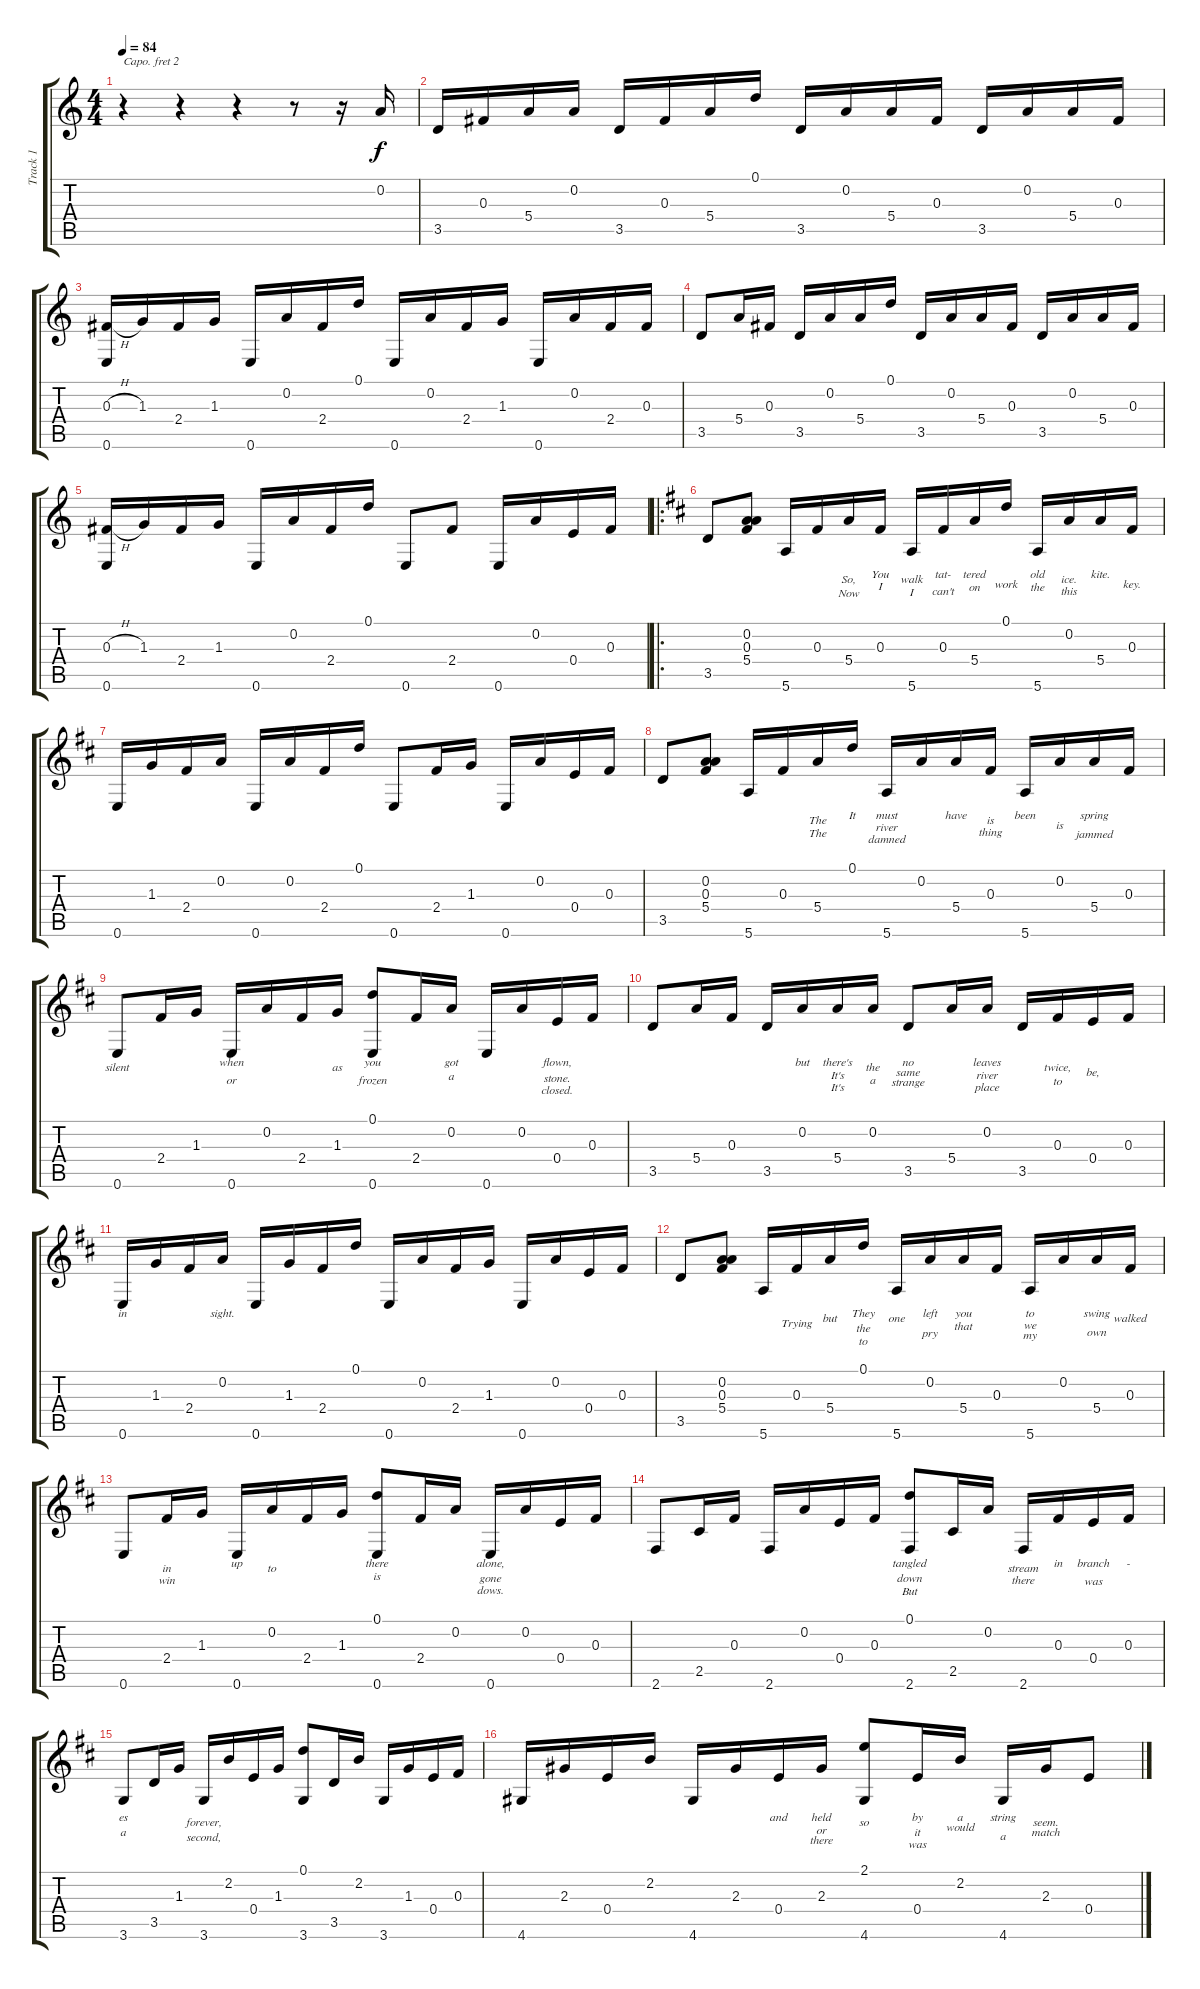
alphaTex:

\track ("Track 1" "Track 1") {instrument acousticguitarsteel}
\staff {score tabs}
\capo 2
\tuning (C4 G3 E3 D3 A2 D2) {hide}
\ts (4 4)
\tempo 84
\clef g2
\ks c
r.4{dy f instrument acousticguitarsteel} r.4 r.4 r.8 r.16 0.2.16 |
3.5.16 0.3.16 5.4.16 0.2.16 3.5.16 0.3.16 5.4.16 0.1.16 3.5.16 0.2.16 5.4.16 0.3.16 3.5.16 0.2.16 5.4.16 0.3.16 |
(0.3{h} 0.6).16 1.3.16 2.4.16 1.3.16 0.6.16 0.2.16 2.4.16 0.1.16 0.6.16 0.2.16 2.4.16 1.3.16 0.6.16 0.2.16 2.4.16 0.3.16 |
3.5.8 5.4.16 0.3.16 3.5.16 0.2.16 5.4.16 0.1.16 3.5.16 0.2.16 5.4.16 0.3.16 3.5.16 0.2.16 5.4.16 0.3.16 |
(0.3{h} 0.6).16 1.3.16 2.4.16 1.3.16 0.6.16 0.2.16 2.4.16 0.1.16 0.6.8 2.4.8 0.6.16 0.2.16 0.4.16 0.3.16 |
\ro
\ks d
3.5.8{lyrics (0 "") lyrics (1 "") lyrics (2 "") lyrics (3 "") lyrics (4 "")} (0.2 0.3 5.4).8{lyrics (0 "") lyrics (1 "") lyrics (2 "") lyrics (3 "") lyrics (4 "")} 5.6.16{lyrics (0 "") lyrics (1 "") lyrics (2 "") lyrics (3 "") lyrics (4 "")} 0.3.16{lyrics (0 "") lyrics (1 "") lyrics (2 "") lyrics (3 "") lyrics (4 "")} 5.4.16{lyrics (0 "") lyrics (1 "So,") lyrics (2 "Now") lyrics (3 "") lyrics (4 "")} 0.3.16{lyrics (0 "You") lyrics (1 "I") lyrics (2 "") lyrics (3 "") lyrics (4 "")} 5.6.16{lyrics (0 "") lyrics (1 "walk") lyrics (2 "I") lyrics (3 "") lyrics (4 "")} 0.3.16{lyrics (0 "tat-") lyrics (1 "") lyrics (2 "can't") lyrics (3 "") lyrics (4 "")} 5.4.16{lyrics (0 "tered") lyrics (1 "on") lyrics (2 "") lyrics (3 "") lyrics (4 "")} 0.1.16{lyrics (0 "") lyrics (1 "") lyrics (2 "work") lyrics (3 "") lyrics (4 "")} 5.6.16{lyrics (0 "old") lyrics (1 "the") lyrics (2 "") lyrics (3 "") lyrics (4 "")} 0.2.16{lyrics (0 "") lyrics (1 "ice.") lyrics (2 "this") lyrics (3 "") lyrics (4 "")} 5.4.16{lyrics (0 "kite.") lyrics (1 "") lyrics (2 "") lyrics (3 "") lyrics (4 "")} 0.3.16{lyrics (0 "") lyrics (1 "") lyrics (2 "key.") lyrics (3 "") lyrics (4 "")} |
0.6.16{lyrics (0 "") lyrics (1 "") lyrics (2 "") lyrics (3 "") lyrics (4 "")} 1.3.16{lyrics (0 "") lyrics (1 "") lyrics (2 "") lyrics (3 "") lyrics (4 "")} 2.4.16{lyrics (0 "") lyrics (1 "") lyrics (2 "") lyrics (3 "") lyrics (4 "")} 0.2.16{lyrics (0 "") lyrics (1 "") lyrics (2 "") lyrics (3 "") lyrics (4 "")} 0.6.16{lyrics (0 "") lyrics (1 "") lyrics (2 "") lyrics (3 "") lyrics (4 "")} 0.2.16{lyrics (0 "") lyrics (1 "") lyrics (2 "") lyrics (3 "") lyrics (4 "")} 2.4.16{lyrics (0 "") lyrics (1 "") lyrics (2 "") lyrics (3 "") lyrics (4 "")} 0.1.16{lyrics (0 "") lyrics (1 "") lyrics (2 "") lyrics (3 "") lyrics (4 "")} 0.6.8{lyrics (0 "") lyrics (1 "") lyrics (2 "") lyrics (3 "") lyrics (4 "")} 2.4.16{lyrics (0 "") lyrics (1 "") lyrics (2 "") lyrics (3 "") lyrics (4 "")} 1.3.16{lyrics (0 "") lyrics (1 "") lyrics (2 "") lyrics (3 "") lyrics (4 "")} 0.6.16{lyrics (0 "") lyrics (1 "") lyrics (2 "") lyrics (3 "") lyrics (4 "")} 0.2.16{lyrics (0 "") lyrics (1 "") lyrics (2 "") lyrics (3 "") lyrics (4 "")} 0.4.16{lyrics (0 "") lyrics (1 "") lyrics (2 "") lyrics (3 "") lyrics (4 "")} 0.3.16{lyrics (0 "") lyrics (1 "") lyrics (2 "") lyrics (3 "") lyrics (4 "")} |
3.5.8{lyrics (0 "") lyrics (1 "") lyrics (2 "") lyrics (3 "") lyrics (4 "")} (0.2 0.3 5.4).8{lyrics (0 "") lyrics (1 "") lyrics (2 "") lyrics (3 "") lyrics (4 "")} 5.6.16{lyrics (0 "") lyrics (1 "") lyrics (2 "") lyrics (3 "") lyrics (4 "")} 0.3.16{lyrics (0 "") lyrics (1 "") lyrics (2 "") lyrics (3 "") lyrics (4 "")} 5.4.16{lyrics (0 "") lyrics (1 "The") lyrics (2 "The") lyrics (3 "") lyrics (4 "")} 0.1.16{lyrics (0 "It") lyrics (1 "") lyrics (2 "") lyrics (3 "") lyrics (4 "")} 5.6.16{lyrics (0 "must") lyrics (1 "river") lyrics (2 "damned") lyrics (3 "") lyrics (4 "")} 0.2.16{lyrics (0 "") lyrics (1 "") lyrics (2 "") lyrics (3 "") lyrics (4 "")} 5.4.16{lyrics (0 "have") lyrics (1 "") lyrics (2 "") lyrics (3 "") lyrics (4 "")} 0.3.16{lyrics (0 "") lyrics (1 "is") lyrics (2 "thing") lyrics (3 "") lyrics (4 "")} 5.6.16{lyrics (0 "been") lyrics (1 "") lyrics (2 "") lyrics (3 "") lyrics (4 "")} 0.2.16{lyrics (0 "") lyrics (1 "") lyrics (2 "is") lyrics (3 "") lyrics (4 "")} 5.4.16{lyrics (0 "spring") lyrics (1 "") lyrics (2 "jammed") lyrics (3 "") lyrics (4 "")} 0.3.16{lyrics (0 "") lyrics (1 "") lyrics (2 "") lyrics (3 "") lyrics (4 "")} |
0.6.8{lyrics (0 "") lyrics (1 "silent") lyrics (2 "") lyrics (3 "") lyrics (4 "")} 2.4.16{lyrics (0 "") lyrics (1 "") lyrics (2 "") lyrics (3 "") lyrics (4 "")} 1.3.16{lyrics (0 "") lyrics (1 "") lyrics (2 "") lyrics (3 "") lyrics (4 "")} 0.6.16{lyrics (0 "when") lyrics (1 "") lyrics (2 "or") lyrics (3 "") lyrics (4 "")} 0.2.16{lyrics (0 "") lyrics (1 "") lyrics (2 "") lyrics (3 "") lyrics (4 "")} 2.4.16{lyrics (0 "") lyrics (1 "") lyrics (2 "") lyrics (3 "") lyrics (4 "")} 1.3.16{lyrics (0 "") lyrics (1 "as") lyrics (2 "") lyrics (3 "") lyrics (4 "")} (0.1 0.6).8{lyrics (0 "you") lyrics (1 "") lyrics (2 "frozen") lyrics (3 "") lyrics (4 "")} 2.4.16{lyrics (0 "") lyrics (1 "") lyrics (2 "") lyrics (3 "") lyrics (4 "")} 0.2.16{lyrics (0 "got") lyrics (1 "a") lyrics (2 "") lyrics (3 "") lyrics (4 "")} 0.6.16{lyrics (0 "") lyrics (1 "") lyrics (2 "") lyrics (3 "") lyrics (4 "")} 0.2.16{lyrics (0 "") lyrics (1 "") lyrics (2 "") lyrics (3 "") lyrics (4 "")} 0.4.16{lyrics (0 "flown,") lyrics (1 "stone.") lyrics (2 "closed.") lyrics (3 "") lyrics (4 "")} 0.3.16{lyrics (0 "") lyrics (1 "") lyrics (2 "") lyrics (3 "") lyrics (4 "")} |
3.5.8{lyrics (0 "") lyrics (1 "") lyrics (2 "") lyrics (3 "") lyrics (4 "")} 5.4.16{lyrics (0 "") lyrics (1 "") lyrics (2 "") lyrics (3 "") lyrics (4 "")} 0.3.16{lyrics (0 "") lyrics (1 "") lyrics (2 "") lyrics (3 "") lyrics (4 "")} 3.5.16{lyrics (0 "") lyrics (1 "") lyrics (2 "") lyrics (3 "") lyrics (4 "")} 0.2.16{lyrics (0 "but") lyrics (1 "") lyrics (2 "") lyrics (3 "") lyrics (4 "")} 5.4.16{lyrics (0 "there's") lyrics (1 "It's") lyrics (2 "It's") lyrics (3 "") lyrics (4 "")} 0.2.16{lyrics (0 "") lyrics (1 "the") lyrics (2 "a") lyrics (3 "") lyrics (4 "")} 3.5.8{lyrics (0 "no") lyrics (1 "same") lyrics (2 "strange") lyrics (3 "") lyrics (4 "")} 5.4.16{lyrics (0 "") lyrics (1 "") lyrics (2 "") lyrics (3 "") lyrics (4 "")} 0.2.16{lyrics (0 "leaves") lyrics (1 "river") lyrics (2 "place") lyrics (3 "") lyrics (4 "")} 3.5.16{lyrics (0 "") lyrics (1 "") lyrics (2 "") lyrics (3 "") lyrics (4 "")} 0.3.16{lyrics (0 "") lyrics (1 "twice,") lyrics (2 "to") lyrics (3 "") lyrics (4 "")} 0.4.16{lyrics (0 "") lyrics (1 "") lyrics (2 "be,") lyrics (3 "") lyrics (4 "")} 0.3.16{lyrics (0 "") lyrics (1 "") lyrics (2 "") lyrics (3 "") lyrics (4 "")} |
0.6.16{lyrics (0 "in") lyrics (1 "") lyrics (2 "") lyrics (3 "") lyrics (4 "")} 1.3.16{lyrics (0 "") lyrics (1 "") lyrics (2 "") lyrics (3 "") lyrics (4 "")} 2.4.16{lyrics (0 "") lyrics (1 "") lyrics (2 "") lyrics (3 "") lyrics (4 "")} 0.2.16{lyrics (0 "sight.") lyrics (1 "") lyrics (2 "") lyrics (3 "") lyrics (4 "")} 0.6.16{lyrics (0 "") lyrics (1 "") lyrics (2 "") lyrics (3 "") lyrics (4 "")} 1.3.16{lyrics (0 "") lyrics (1 "") lyrics (2 "") lyrics (3 "") lyrics (4 "")} 2.4.16{lyrics (0 "") lyrics (1 "") lyrics (2 "") lyrics (3 "") lyrics (4 "")} 0.1.16{lyrics (0 "") lyrics (1 "") lyrics (2 "") lyrics (3 "") lyrics (4 "")} 0.6.16{lyrics (0 "") lyrics (1 "") lyrics (2 "") lyrics (3 "") lyrics (4 "")} 0.2.16{lyrics (0 "") lyrics (1 "") lyrics (2 "") lyrics (3 "") lyrics (4 "")} 2.4.16{lyrics (0 "") lyrics (1 "") lyrics (2 "") lyrics (3 "") lyrics (4 "")} 1.3.16{lyrics (0 "") lyrics (1 "") lyrics (2 "") lyrics (3 "") lyrics (4 "")} 0.6.16{lyrics (0 "") lyrics (1 "") lyrics (2 "") lyrics (3 "") lyrics (4 "")} 0.2.16{lyrics (0 "") lyrics (1 "") lyrics (2 "") lyrics (3 "") lyrics (4 "")} 0.4.16{lyrics (0 "") lyrics (1 "") lyrics (2 "") lyrics (3 "") lyrics (4 "")} 0.3.16{lyrics (0 "") lyrics (1 "") lyrics (2 "") lyrics (3 "") lyrics (4 "")} |
3.5.8{lyrics (0 "") lyrics (1 "") lyrics (2 "") lyrics (3 "") lyrics (4 "")} (0.2 0.3 5.4).8{lyrics (0 "") lyrics (1 "") lyrics (2 "") lyrics (3 "") lyrics (4 "")} 5.6.16{lyrics (0 "") lyrics (1 "") lyrics (2 "") lyrics (3 "") lyrics (4 "")} 0.3.16{lyrics (0 "") lyrics (1 "") lyrics (2 "Trying") lyrics (3 "") lyrics (4 "")} 5.4.16{lyrics (0 "") lyrics (1 "but") lyrics (2 "") lyrics (3 "") lyrics (4 "")} 0.1.16{lyrics (0 "They") lyrics (1 "the") lyrics (2 "to") lyrics (3 "") lyrics (4 "")} 5.6.16{lyrics (0 "") lyrics (1 "one") lyrics (2 "") lyrics (3 "") lyrics (4 "")} 0.2.16{lyrics (0 "left") lyrics (1 "") lyrics (2 "pry") lyrics (3 "") lyrics (4 "")} 5.4.16{lyrics (0 "you") lyrics (1 "that") lyrics (2 "") lyrics (3 "") lyrics (4 "")} 0.3.16{lyrics (0 "") lyrics (1 "") lyrics (2 "") lyrics (3 "") lyrics (4 "")} 5.6.16{lyrics (0 "to") lyrics (1 "we") lyrics (2 "my") lyrics (3 "") lyrics (4 "")} 0.2.16{lyrics (0 "") lyrics (1 "") lyrics (2 "") lyrics (3 "") lyrics (4 "")} 5.4.16{lyrics (0 "swing") lyrics (1 "") lyrics (2 "own") lyrics (3 "") lyrics (4 "")} 0.3.16{lyrics (0 "") lyrics (1 "walked") lyrics (2 "") lyrics (3 "") lyrics (4 "")} |
0.6.8{lyrics (0 "") lyrics (1 "") lyrics (2 "") lyrics (3 "") lyrics (4 "")} 2.4.16{lyrics (0 "") lyrics (1 "in") lyrics (2 "win") lyrics (3 "") lyrics (4 "")} 1.3.16{lyrics (0 "") lyrics (1 "") lyrics (2 "") lyrics (3 "") lyrics (4 "")} 0.6.16{lyrics (0 "up") lyrics (1 "") lyrics (2 "") lyrics (3 "") lyrics (4 "")} 0.2.16{lyrics (0 "") lyrics (1 "to") lyrics (2 "") lyrics (3 "") lyrics (4 "")} 2.4.16{lyrics (0 "") lyrics (1 "") lyrics (2 "") lyrics (3 "") lyrics (4 "")} 1.3.16{lyrics (0 "") lyrics (1 "") lyrics (2 "") lyrics (3 "") lyrics (4 "")} (0.1 0.6).8{lyrics (0 "there") lyrics (1 "is") lyrics (2 "") lyrics (3 "") lyrics (4 "")} 2.4.16{lyrics (0 "") lyrics (1 "") lyrics (2 "") lyrics (3 "") lyrics (4 "")} 0.2.16{lyrics (0 "") lyrics (1 "") lyrics (2 "") lyrics (3 "") lyrics (4 "")} 0.6.16{lyrics (0 "alone,") lyrics (1 "gone") lyrics (2 "dows.") lyrics (3 "") lyrics (4 "")} 0.2.16{lyrics (0 "") lyrics (1 "") lyrics (2 "") lyrics (3 "") lyrics (4 "")} 0.4.16{lyrics (0 "") lyrics (1 "") lyrics (2 "") lyrics (3 "") lyrics (4 "")} 0.3.16{lyrics (0 "") lyrics (1 "") lyrics (2 "") lyrics (3 "") lyrics (4 "")} |
2.6.8{lyrics (0 "") lyrics (1 "") lyrics (2 "") lyrics (3 "") lyrics (4 "")} 2.5.16{lyrics (0 "") lyrics (1 "") lyrics (2 "") lyrics (3 "") lyrics (4 "")} 0.3.16{lyrics (0 "") lyrics (1 "") lyrics (2 "") lyrics (3 "") lyrics (4 "")} 2.6.16{lyrics (0 "") lyrics (1 "") lyrics (2 "") lyrics (3 "") lyrics (4 "")} 0.2.16{lyrics (0 "") lyrics (1 "") lyrics (2 "") lyrics (3 "") lyrics (4 "")} 0.4.16{lyrics (0 "") lyrics (1 "") lyrics (2 "") lyrics (3 "") lyrics (4 "")} 0.3.16{lyrics (0 "") lyrics (1 "") lyrics (2 "") lyrics (3 "") lyrics (4 "")} (0.1 2.6).8{lyrics (0 "tangled") lyrics (1 "down") lyrics (2 "But") lyrics (3 "") lyrics (4 "")} 2.5.16{lyrics (0 "") lyrics (1 "") lyrics (2 "") lyrics (3 "") lyrics (4 "")} 0.2.16{lyrics (0 "") lyrics (1 "") lyrics (2 "") lyrics (3 "") lyrics (4 "")} 2.6.16{lyrics (0 "") lyrics (1 "stream") lyrics (2 "there") lyrics (3 "") lyrics (4 "")} 0.3.16{lyrics (0 "in") lyrics (1 "") lyrics (2 "") lyrics (3 "") lyrics (4 "")} 0.4.16{lyrics (0 "branch") lyrics (1 "") lyrics (2 "was") lyrics (3 "") lyrics (4 "")} 0.3.16{lyrics (0 "-") lyrics (1 "") lyrics (2 "") lyrics (3 "") lyrics (4 "")} |
3.6.8{lyrics (0 "es") lyrics (1 "") lyrics (2 "a") lyrics (3 "") lyrics (4 "")} 3.5.16{lyrics (0 "") lyrics (1 "") lyrics (2 "") lyrics (3 "") lyrics (4 "")} 1.3.16{lyrics (0 "") lyrics (1 "") lyrics (2 "") lyrics (3 "") lyrics (4 "")} 3.6.16{lyrics (0 "") lyrics (1 "forever,") lyrics (2 "second,") lyrics (3 "") lyrics (4 "")} 2.2.16{lyrics (0 "") lyrics (1 "") lyrics (2 "") lyrics (3 "") lyrics (4 "")} 0.4.16{lyrics (0 "") lyrics (1 "") lyrics (2 "") lyrics (3 "") lyrics (4 "")} 1.3.16{lyrics (0 "") lyrics (1 "") lyrics (2 "") lyrics (3 "") lyrics (4 "")} (0.1 3.6).8{lyrics (0 "") lyrics (1 "") lyrics (2 "") lyrics (3 "") lyrics (4 "")} 3.5.16{lyrics (0 "") lyrics (1 "") lyrics (2 "") lyrics (3 "") lyrics (4 "")} 2.2.16{lyrics (0 "") lyrics (1 "") lyrics (2 "") lyrics (3 "") lyrics (4 "")} 3.6.16{lyrics (0 "") lyrics (1 "") lyrics (2 "") lyrics (3 "") lyrics (4 "")} 1.3.16{lyrics (0 "") lyrics (1 "") lyrics (2 "") lyrics (3 "") lyrics (4 "")} 0.4.16{lyrics (0 "") lyrics (1 "") lyrics (2 "") lyrics (3 "") lyrics (4 "")} 0.3.16{lyrics (0 "") lyrics (1 "") lyrics (2 "") lyrics (3 "") lyrics (4 "")} |
4.6.16{lyrics (0 "") lyrics (1 "") lyrics (2 "") lyrics (3 "") lyrics (4 "")} 2.3.16{lyrics (0 "") lyrics (1 "") lyrics (2 "") lyrics (3 "") lyrics (4 "")} 0.4.16{lyrics (0 "") lyrics (1 "") lyrics (2 "") lyrics (3 "") lyrics (4 "")} 2.2.16{lyrics (0 "") lyrics (1 "") lyrics (2 "") lyrics (3 "") lyrics (4 "")} 4.6.16{lyrics (0 "") lyrics (1 "") lyrics (2 "") lyrics (3 "") lyrics (4 "")} 2.3.16{lyrics (0 "") lyrics (1 "") lyrics (2 "") lyrics (3 "") lyrics (4 "")} 0.4.16{lyrics (0 "and") lyrics (1 "") lyrics (2 "") lyrics (3 "") lyrics (4 "")} 2.3.16{lyrics (0 "held") lyrics (1 "or") lyrics (2 "there") lyrics (3 "") lyrics (4 "")} (2.1 4.6).8{lyrics (0 "") lyrics (1 "so") lyrics (2 "") lyrics (3 "") lyrics (4 "")} 0.4.16{lyrics (0 "by") lyrics (1 "it") lyrics (2 "was") lyrics (3 "") lyrics (4 "")} 2.2.16{lyrics (0 "a") lyrics (1 "would") lyrics (2 "") lyrics (3 "") lyrics (4 "")} 4.6.16{lyrics (0 "string") lyrics (1 "") lyrics (2 "a") lyrics (3 "") lyrics (4 "")} 2.3.16{lyrics (0 "") lyrics (1 "seem.") lyrics (2 "match") lyrics (3 "") lyrics (4 "")} 0.4.8{lyrics (0 "") lyrics (1 "") lyrics (2 "") lyrics (3 "") lyrics (4 "")}
